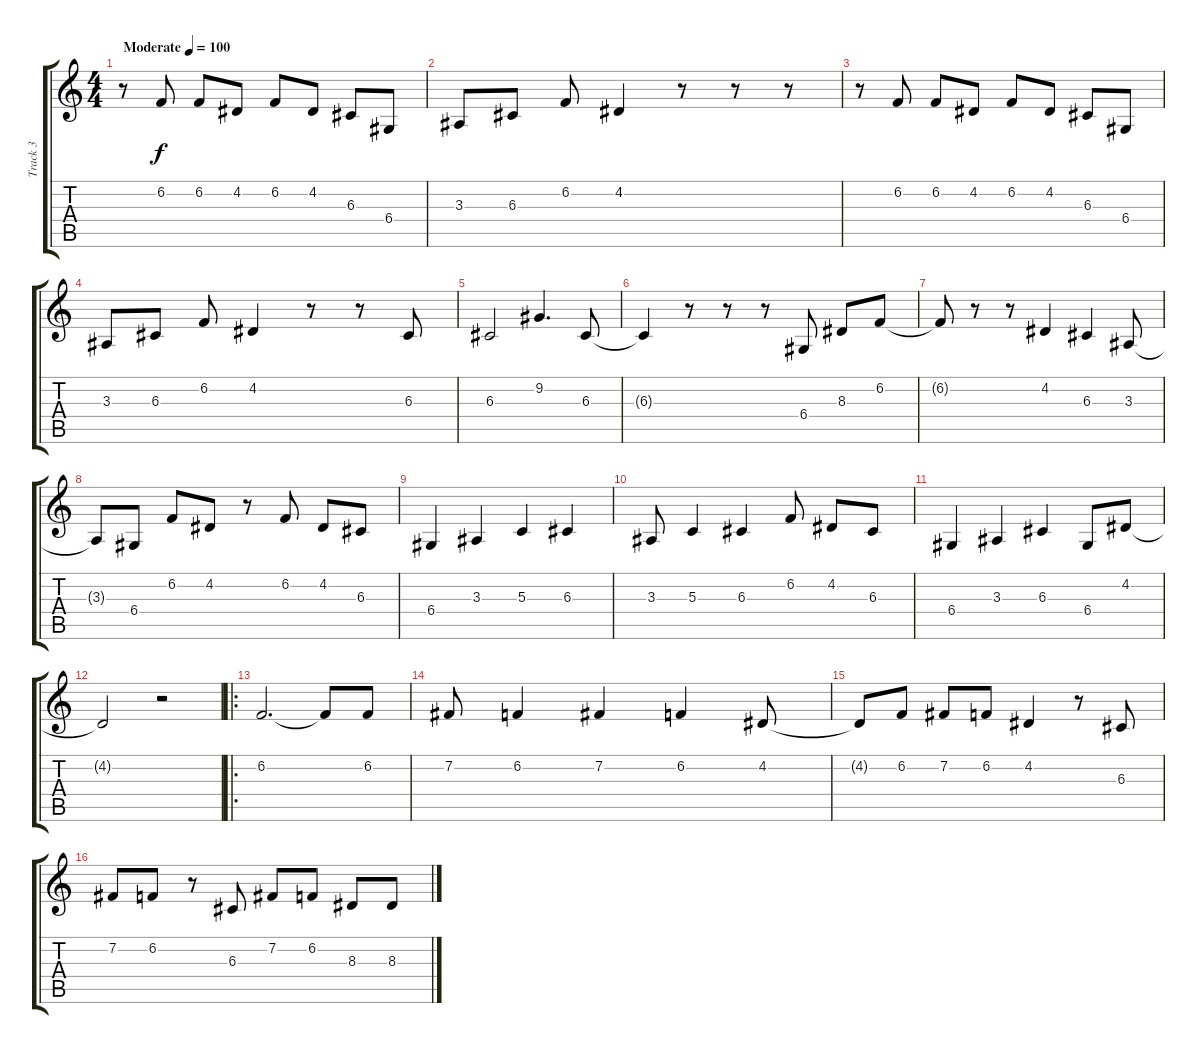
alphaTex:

\track ("Track 3" "Track 3") {instrument lead2sawtooth}
\staff {score tabs}
\tuning (E4 B3 G3 D3 A2 E2) {hide}
\ts (4 4)
\tempo (100 "Moderate")
\clef g2
\ks c
r.8{dy f instrument lead2sawtooth} 6.2.8 6.2.8 4.2.8 6.2.8 4.2.8 6.3.8 6.4.8 |
3.3.8 6.3.8 6.2.8 4.2.4 r.8 r.8 r.8 |
r.8 6.2.8 6.2.8 4.2.8 6.2.8 4.2.8 6.3.8 6.4.8 |
3.3.8 6.3.8 6.2.8 4.2.4 r.8 r.8 6.3.8 |
6.3.2 9.2.4{d} 6.3.8 |
6.3{t}.4 r.8 r.8 r.8 6.4.8 8.3.8 6.2.8 |
6.2{t}.8 r.8 r.8 4.2.4 6.3.4 3.3.8 |
3.3{t}.8 6.4.8 6.2.8 4.2.8 r.8 6.2.8 4.2.8 6.3.8 |
6.4.4 3.3.4 5.3.4 6.3.4 |
3.3.8 5.3.4 6.3.4 6.2.8 4.2.8 6.3.8 |
6.4.4 3.3.4 6.3.4 6.4.8 4.2.8 |
4.2{t}.2 r.2 |
\ro
6.2.2{d} 6.2{t}.8 6.2.8 |
7.2.8 6.2.4 7.2.4 6.2.4 4.2.8 |
4.2{t}.8 6.2.8 7.2.8 6.2.8 4.2.4 r.8 6.3.8 |
7.2.8 6.2.8 r.8 6.3.8 7.2.8 6.2.8 8.3.8 8.3{ss}.8
